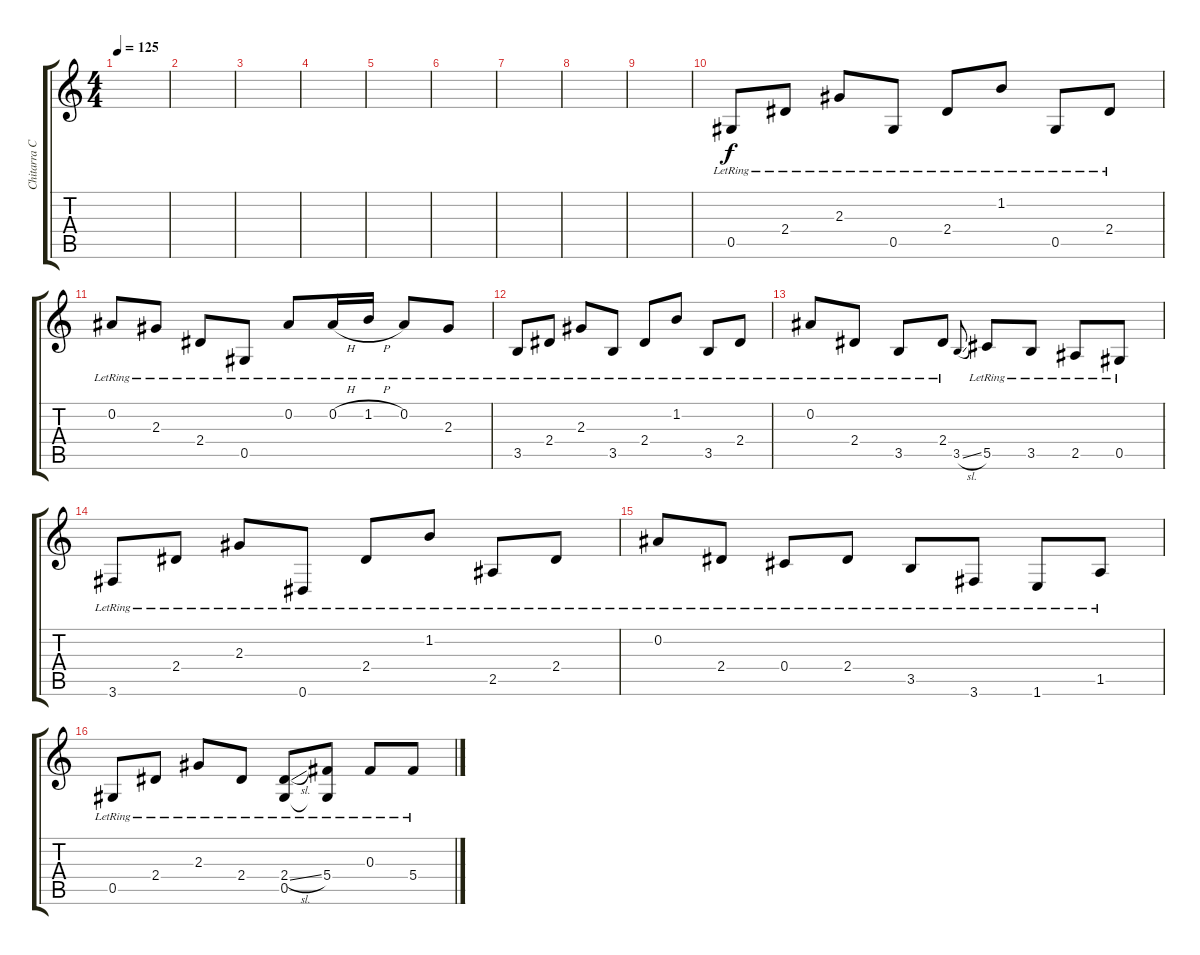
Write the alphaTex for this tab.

\track ("Chitarra Classica" "Chitarra C") {instrument acousticguitarsteel}
\staff {score tabs}
\tuning (Eb4 Bb3 Gb3 Db3 Ab2 Eb2) {hide}
\ts (4 4)
\tempo 125
\clef g2
\ks c
|
|
|
|
|
|
|
|
|
0.5{lr}.8 2.4{lr}.8 2.3{lr}.8 0.5{lr}.8 2.4{lr}.8 1.2{lr}.8 0.5{lr}.8 2.4{lr}.8 |
0.2{lr}.8 2.3{lr}.8 2.4{lr}.8 0.5{lr}.8 0.2{lr}.8 0.2{h lr}.16 1.2{h lr}.16 0.2{lr}.8 2.3{lr}.8 |
3.5{lr}.8 2.4{lr}.8 2.3{lr}.8 3.5{lr}.8 2.4{lr}.8 1.2{lr}.8 3.5{lr}.8 2.4{lr}.8 |
0.2{lr}.8 2.4{lr}.8 3.5{lr}.8 2.4{lr}.8 3.5{sl}.8{gr onbeat} 5.5{lr}.8 3.5{lr}.8 2.5{lr}.8 0.5{lr}.8 |
3.6{lr}.8 2.4{lr}.8 2.3{lr}.8 0.6{lr}.8 2.4{lr}.8 1.2{lr}.8 2.5{lr}.8 2.4{lr}.8 |
0.2{lr}.8 2.4{lr}.8 0.4{lr}.8 2.4{lr}.8 3.5{lr}.8 3.6{lr}.8 1.6{lr}.8 1.5{lr}.8 |
0.5{lr}.8 2.4{lr}.8 2.3{lr}.8 2.4{lr}.8 (2.4{sl lr} 0.5{lr}).8 (5.4{lr} 0.5{t}).8 0.3{lr}.8 5.4{lr}.8
